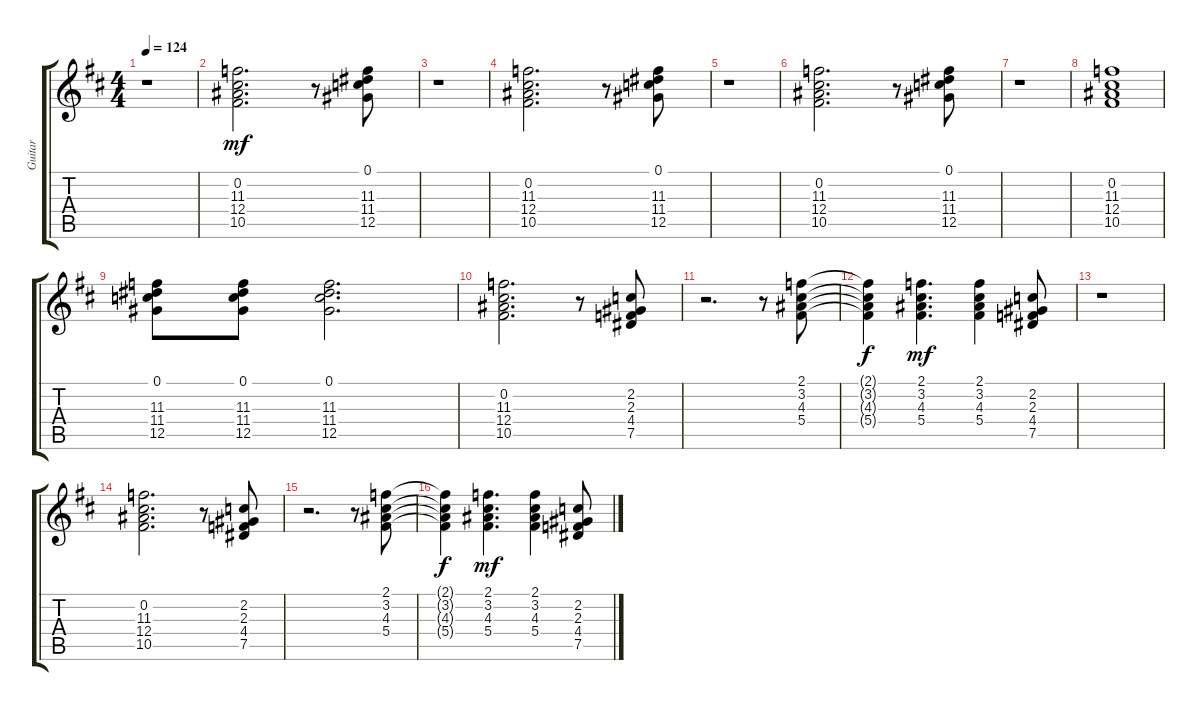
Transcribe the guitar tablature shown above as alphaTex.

\track ("Guitar" "Guitar") {instrument electricguitarclean}
\staff {score tabs}
\tuning (Eb4 Bb3 Gb3 Db3 Ab2 Eb2) {hide}
\ts (4 4)
\tempo 124
\clef g2
\ks d
r.1{dy mf} |
(0.2 11.3 12.4 10.5).2{d} r.8 (0.1 11.3 11.4 12.5).8 |
r.1 |
(0.2 11.3 12.4 10.5).2{d} r.8 (0.1 11.3 11.4 12.5).8 |
r.1 |
(0.2 11.3 12.4 10.5).2{d} r.8 (0.1 11.3 11.4 12.5).8 |
r.1 |
(0.2 11.3 12.4 10.5).1 |
(0.1 11.3 11.4 12.5).8 (0.1 11.3 11.4 12.5).8 (0.1 11.3 11.4 12.5).2{d} |
(0.2 11.3 12.4 10.5).2{d} r.8 (2.2 2.3 4.4 7.5).8 |
r.2{d} r.8 (2.1 3.2 4.3 5.4).8 |
(2.1{t} 3.2{t} 4.3{t} 5.4{t}).4{dy f} (2.1 3.2 4.3 5.4).4{d dy mf} (2.1 3.2 4.3 5.4).4 (2.2 2.3 4.4 7.5).8 |
r.1 |
(0.2 11.3 12.4 10.5).2{d} r.8 (2.2 2.3 4.4 7.5).8 |
r.2{d} r.8 (2.1 3.2 4.3 5.4).8 |
(2.1{t} 3.2{t} 4.3{t} 5.4{t}).4{dy f} (2.1 3.2 4.3 5.4).4{d dy mf} (2.1 3.2 4.3 5.4).4 (2.2 2.3 4.4 7.5).8
